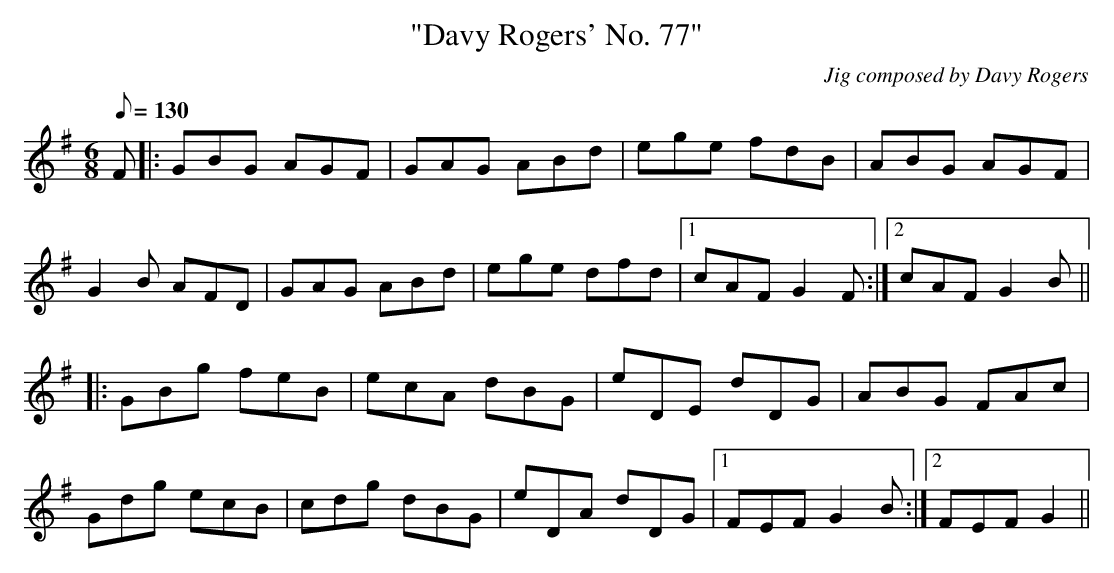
X:1
T:"Davy Rogers' No. 77"
C:Jig composed by Davy Rogers
L:1/8
Q:130
M:6/8
K:G
F |: GBG AGF | GAG ABd | ege fdB | ABG AGF |
G2B AFD | GAG ABd | ege dfd |1 cAF G2F :|2 cAF G2B ||:
GBg feB | ecA dBG | eDE dDG | ABG FAc |
Gdg ecB | cdg dBG | eDA dDG |1 FEF G2B :|2 FEF G2 ||
